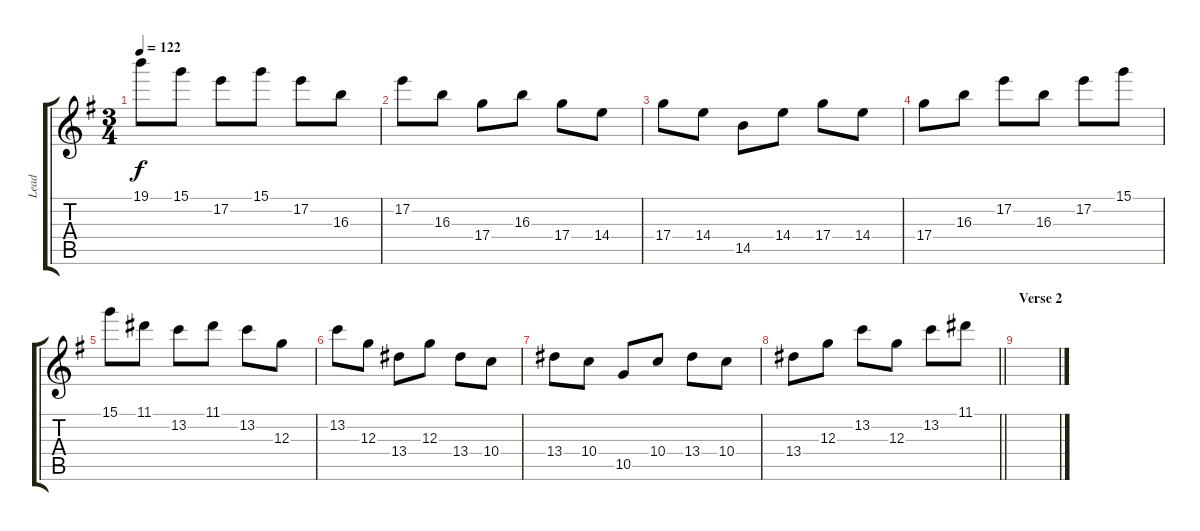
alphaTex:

\track ("Lead" "Lead") {instrument overdrivenguitar}
\staff {score tabs}
\tuning (E4 B3 G3 D3 A2 E2) {hide}
\ts (3 4)
\tempo 122
\clef g2
\ks eminor
19.1.8{dy f} 15.1.8 17.2.8 15.1.8 17.2.8 16.3.8 |
17.2.8 16.3.8 17.4.8 16.3.8 17.4.8 14.4.8 |
17.4.8 14.4.8 14.5.8 14.4.8 17.4.8 14.4.8 |
17.4.8 16.3.8 17.2.8 16.3.8 17.2.8 15.1.8 |
15.1.8 11.1.8 13.2.8 11.1.8 13.2.8 12.3.8 |
13.2.8 12.3.8 13.4.8 12.3.8 13.4.8 10.4.8 |
13.4.8 10.4.8 10.5.8 10.4.8 13.4.8 10.4.8 |
\barLineRight lightlight
13.4.8 12.3.8 13.2.8 12.3.8 13.2.8 11.1.8 |
\section ("" "Verse 2")
